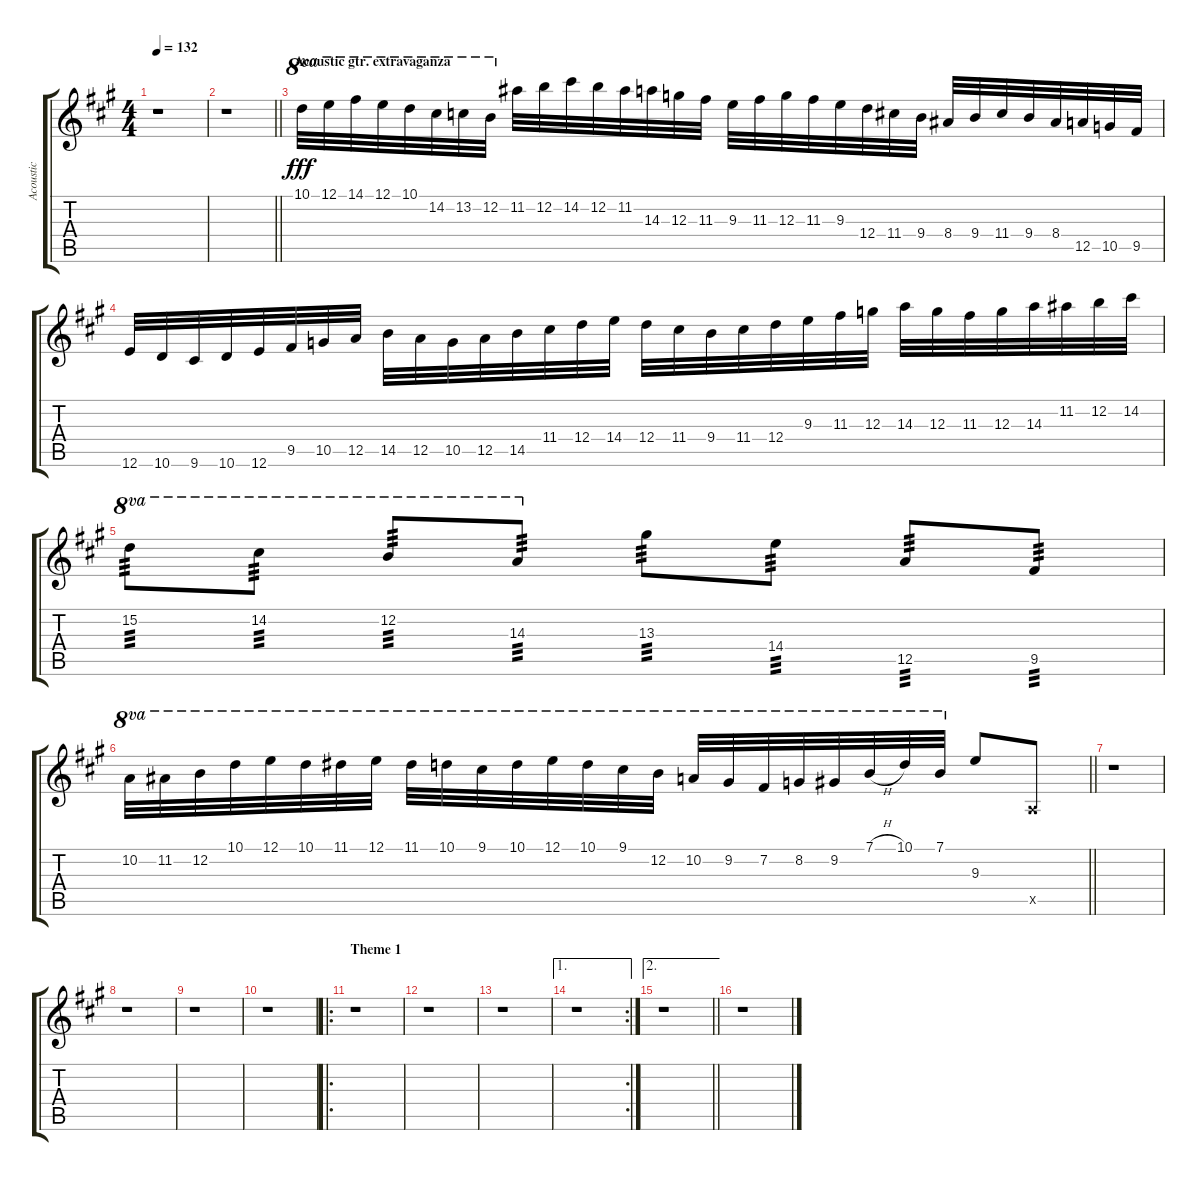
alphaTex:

\track ("Acoustic" "Acoustic") {instrument acousticguitarsteel}
\staff {score tabs}
\tuning (E4 B3 G3 D3 A2 E2) {hide}
\ts (4 4)
\tempo 132
\clef g2
\ks a
r.1{dy ff} |
\barLineRight lightlight
r.1 |
\section ("" "Acoustic gtr. extravaganza")
10.1.32{ot 8va dy fff} 12.1.32{ot 8va} 14.1.32{ot 8va} 12.1.32{ot 8va} 10.1.32{ot 8va} 14.2.32{ot 8va} 13.2.32{ot 8va} 12.2.32{ot 8va} 11.2.32 12.2.32 14.2.32 12.2.32 11.2.32 14.3.32 12.3.32 11.3.32 9.3.32 11.3.32 12.3.32 11.3.32 9.3.32 12.4.32 11.4.32 9.4.32 8.4.32 9.4.32 11.4.32 9.4.32 8.4.32 12.5.32 10.5.32 9.5.32 |
12.6.32 10.6.32 9.6.32 10.6.32 12.6.32 9.5.32 10.5.32 12.5.32 14.5.32 12.5.32 10.5.32 12.5.32 14.5.32 11.4.32 12.4.32 14.4.32 12.4.32 11.4.32 9.4.32 11.4.32 12.4.32 9.3.32 11.3.32 12.3.32 14.3.32 12.3.32 11.3.32 12.3.32 14.3.32 11.2.32 12.2.32 14.2.32 |
15.2.8{ot 8va tp 3} 14.2.8{ot 8va tp 3} 12.2.8{ot 8va tp 3} 14.3.8{ot 8va tp 3} 13.3.8{tp 3} 14.4.8{tp 3} 12.5.8{tp 3} 9.5.8{tp 3} |
\barLineRight lightlight
10.2.32{ot 8va} 11.2.32{ot 8va} 12.2.32{ot 8va} 10.1.32{ot 8va} 12.1.32{ot 8va} 10.1.32{ot 8va} 11.1.32{ot 8va} 12.1.32{ot 8va} 11.1.32{ot 8va} 10.1.32{ot 8va} 9.1.32{ot 8va} 10.1.32{ot 8va} 12.1.32{ot 8va} 10.1.32{ot 8va} 9.1.32{ot 8va} 12.2.32{ot 8va} 10.2.32{ot 8va} 9.2.32{ot 8va} 7.2.32{ot 8va} 8.2.32{ot 8va} 9.2.32{ot 8va} 7.1{h}.32{ot 8va} 10.1.32{ot 8va} 7.1.32{ot 8va} 9.3.8 0.5{x}.8 |
r.1 |
r.1 |
r.1 |
r.1 |
\ro
\section ("" "Theme 1")
r.1 |
r.1 |
r.1 |
\ae 1
\rc 2
r.1 |
\ae 2
\barLineRight lightlight
r.1 |
r.1
